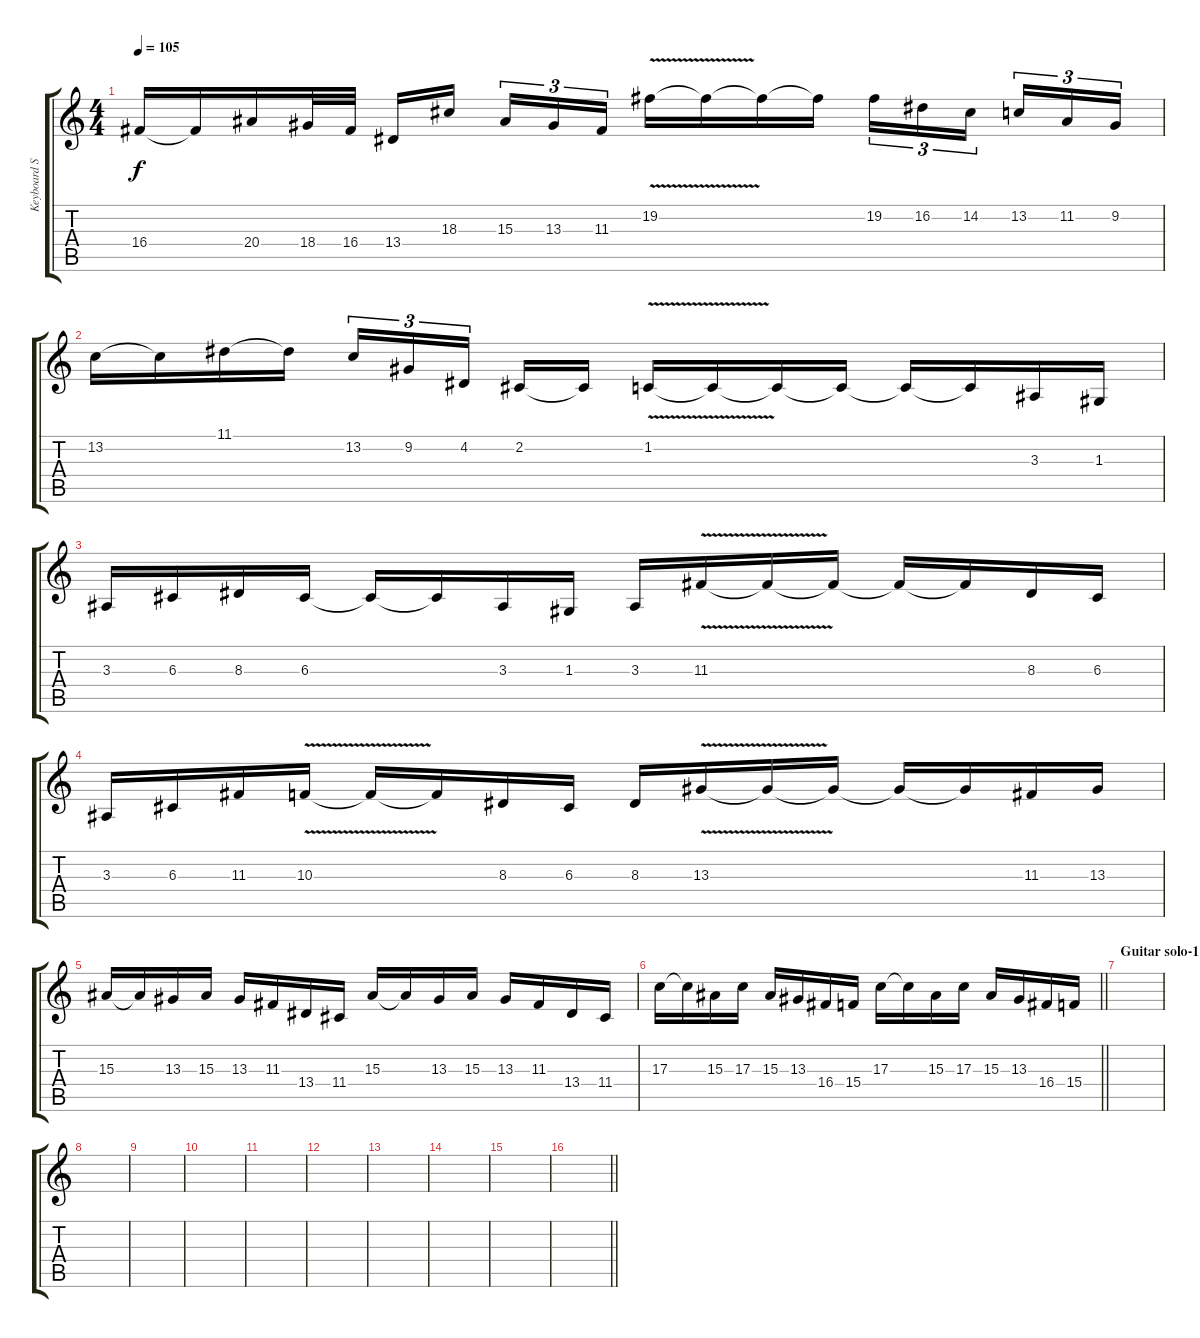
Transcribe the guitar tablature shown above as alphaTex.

\track ("Keyboard Solo - Shams" "Keyboard S") {instrument lead1square}
\staff {score tabs}
\tuning (E4 B3 G3 D3 A2 E2) {hide}
\ts (4 4)
\tempo 105
\clef g2
\ks c
16.4.16{dy f} 16.4{t}.16 20.4.16 18.4.32 16.4.32 13.4.16 18.3.16 15.3.16{tu (3 2)} 13.3.16{tu (3 2)} 11.3.16{tu (3 2)} 19.2{v}.16 19.2{t}.16 19.2{t}.16 19.2{t}.16 19.2.16{tu (3 2)} 16.2.16{tu (3 2)} 14.2.16{tu (3 2)} 13.2.16{tu (3 2)} 11.2.16{tu (3 2)} 9.2.16{tu (3 2)} |
13.2.16 13.2{t}.16 11.1.16 11.1{t}.16 13.2.16{tu (3 2)} 9.2.16{tu (3 2)} 4.2.16{tu (3 2)} 2.2.16 2.2{t}.16 1.2{v}.16 1.2{t}.16 1.2{t}.16 1.2{t}.16 1.2{t}.16 1.2{t}.16 3.3.16 1.3.16 |
3.3.16 6.3.16 8.3.16 6.3.16 6.3{t}.16 6.3{t}.16 3.3.16 1.3.16 3.3.16 11.3{v}.16 11.3{t}.16 11.3{t}.16 11.3{t}.16 11.3{t}.16 8.3.16 6.3.16 |
3.3.16 6.3.16 11.3.16 10.3{v}.16 10.3{t}.16 10.3{t}.16 8.3.16 6.3.16 8.3.16 13.3{v}.16 13.3{t}.16 13.3{t}.16 13.3{t}.16 13.3{t}.16 11.3.16 13.3.16 |
15.3.16 15.3{t}.16 13.3.16 15.3.16 13.3.16 11.3.16 13.4.16 11.4.16 15.3.16 15.3{t}.16 13.3.16 15.3.16 13.3.16 11.3.16 13.4.16 11.4.16 |
\barLineRight lightlight
17.3.16 17.3{t}.16 15.3.16 17.3.16 15.3.16 13.3.16 16.4.16 15.4.16 17.3.16 17.3{t}.16 15.3.16 17.3.16 15.3.16 13.3.16 16.4.16 15.4.16 |
\section ("" "Guitar solo-1")
|
|
|
|
|
|
|
|
|
\barLineRight lightlight
